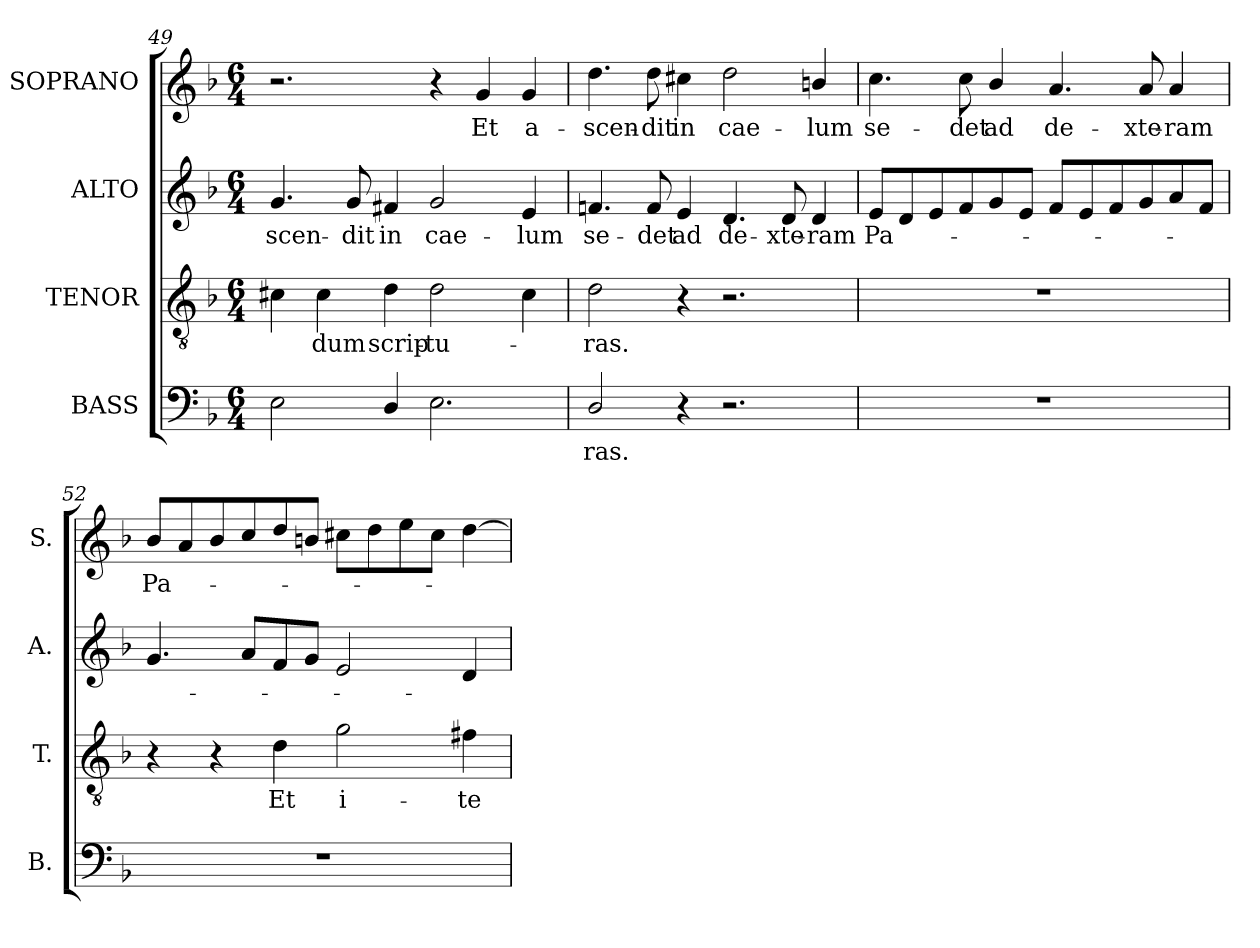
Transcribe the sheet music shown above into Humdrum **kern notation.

**kern	**text	**kern	**text	**kern	**text	**kern	**text
*part4	*part4	*part3	*part3	*part2	*part2	*part1	*part1
*staff4	*staff4	*staff3	*staff3	*staff2	*staff2	*staff1	*staff1
*I"BASS	*	*I"TENOR	*	*I"ALTO	*	*I"SOPRANO	*
*I'B.	*	*I'T.	*	*I'A.	*	*I'S.	*
*clefF4	*	*clefGv2	*	*clefG2	*	*clefG2	*
*	*	*ITrd7c12	*	*	*	*	*
*k[b-]	*	*k[b-]	*	*k[b-]	*	*k[b-]	*
*F:	*	*F:	*	*F:	*	*F:	*
*M6/4	*	*M6/4	*	*M6/4	*	*M6/4	*
=49	=49	=49	=49	=49	=49	=49	=49
!	!	!	!	!	!LO:LY:b:color=#000000	!	!
2Ei\	.	4C#Xi\	.	4.gi/	-scen-	2.r	.
!	!	!	!LO:LY:b:color=#000000	!	!	!	!
.	.	4C#i\	-dum	.	.	.	.
!	!	!	!	!	!LO:LY:b:color=#000000	!	!
.	.	.	.	8gi/	-dit	.	.
!	!	!	!LO:LY:b:color=#000000	!	!	!	!
!	!	!	!	!	!LO:LY:b:color=#000000	!	!
4Di/	.	4Di\	scrip-	4f#Xi/	in	.	.
!	!	!	!LO:LY:b:color=#000000	!	!	!	!
!	!	!	!	!	!LO:LY:b:color=#000000	!	!
2.Ei\	.	2Di\	-tu-	2gi/	cae-	4r	.
!	!	!	!	!	!	!	!LO:LY:b:color=#000000
.	.	.	.	.	.	4gi/	Et
!	!	!	!	!	!LO:LY:b:color=#000000	!	!
!	!	!	!	!	!	!	!LO:LY:b:color=#000000
.	.	4C#i\	.	4ei/	-lum	4gi/	a-
=50	=50	=50	=50	=50	=50	=50	=50
!	!LO:LY:b:color=#000000	!	!	!	!	!	!
!	!	!	!LO:LY:b:color=#000000	!	!	!	!
!	!	!	!	!	!LO:LY:b:color=#000000	!	!
!	!	!	!	!	!	!	!LO:LY:b:color=#000000
2Di/	-ras.	2Di\	-ras.	4.fni/	se-	4.ddi\	-scen-
!	!	!	!	!	!LO:LY:b:color=#000000	!	!
!	!	!	!	!	!	!	!LO:LY:b:color=#000000
.	.	.	.	8fi/	-det	8ddi\	-dit
!	!	!	!	!	!LO:LY:b:color=#000000	!	!
!	!	!	!	!	!	!	!LO:LY:b:color=#000000
4r	.	4r	.	4ei/	ad	4cc#Xi\	in
!	!	!	!	!	!LO:LY:b:color=#000000	!	!
!	!	!	!	!	!	!	!LO:LY:b:color=#000000
2.r	.	2.r	.	4.di/	de-	2ddi\	cae-
!	!	!	!	!	!LO:LY:b:color=#000000	!	!
.	.	.	.	8di/	-xte-	.	.
!	!	!	!	!	!LO:LY:b:color=#000000	!	!
!	!	!	!	!	!	!	!LO:LY:b:color=#000000
.	.	.	.	4di/	-ram	4bni/	-lum
!!LO:LB:g=z
=51	=51	=51	=51	=51	=51	=51	=51
!LO:N:vis=1	!	!LO:N:vis=1	!	!	!	!	!
!	!	!	!	!	!LO:LY:b:color=#000000	!	!
!	!	!	!	!	!	!	!LO:LY:b:color=#000000
1.r	.	1.r	.	8ei/L	Pa-	4.cci\	se-
.	.	.	.	8di/	.	.	.
.	.	.	.	8ei/	.	.	.
!	!	!	!	!	!	!	!LO:LY:b:color=#000000
.	.	.	.	8fi/	.	8cci\	-det
!	!	!	!	!	!	!	!LO:LY:b:color=#000000
.	.	.	.	8gi/	.	4b-i/	ad
.	.	.	.	8ei/J	.	.	.
!	!	!	!	!	!	!	!LO:LY:b:color=#000000
.	.	.	.	8fi/L	.	4.ai/	de-
.	.	.	.	8ei/	.	.	.
.	.	.	.	8fi/	.	.	.
!	!	!	!	!	!	!	!LO:LY:b:color=#000000
.	.	.	.	8gi/	.	8ai/	-xte-
!	!	!	!	!	!	!	!LO:LY:b:color=#000000
.	.	.	.	8ai/	.	4ai/	-ram
.	.	.	.	8fi/J	.	.	.
=52	=52	=52	=52	=52	=52	=52	=52
!LO:N:vis=1	!	!	!	!	!	!	!
!	!	!	!	!	!	!	!LO:LY:b:color=#000000
1.r	.	4r	.	4.gi/	.	8b-i/L	Pa-
.	.	.	.	.	.	8ai/	.
.	.	4r	.	.	.	8b-i/	.
.	.	.	.	8ai/L	.	8cci/	.
!	!	!	!LO:LY:b:color=#000000	!	!	!	!
.	.	4Di\	Et	8fi/	.	8ddi/	.
.	.	.	.	8gi/J	.	8bni/J	.
!	!	!	!LO:LY:b:color=#000000	!	!	!	!
.	.	2Gi\	i-	2ei/	.	8cc#Xi\L	.
.	.	.	.	.	.	8ddi\	.
.	.	.	.	.	.	8eei\	.
.	.	.	.	.	.	8cc#i\J	.
!	!	!	!LO:LY:b:color=#000000	!	!	!	!
.	.	4F#Xi\	-te-	4di/	.	[4ddi\	.
=	=	=	=	=	=	=	=
*-	*-	*-	*-	*-	*-	*-	*-
